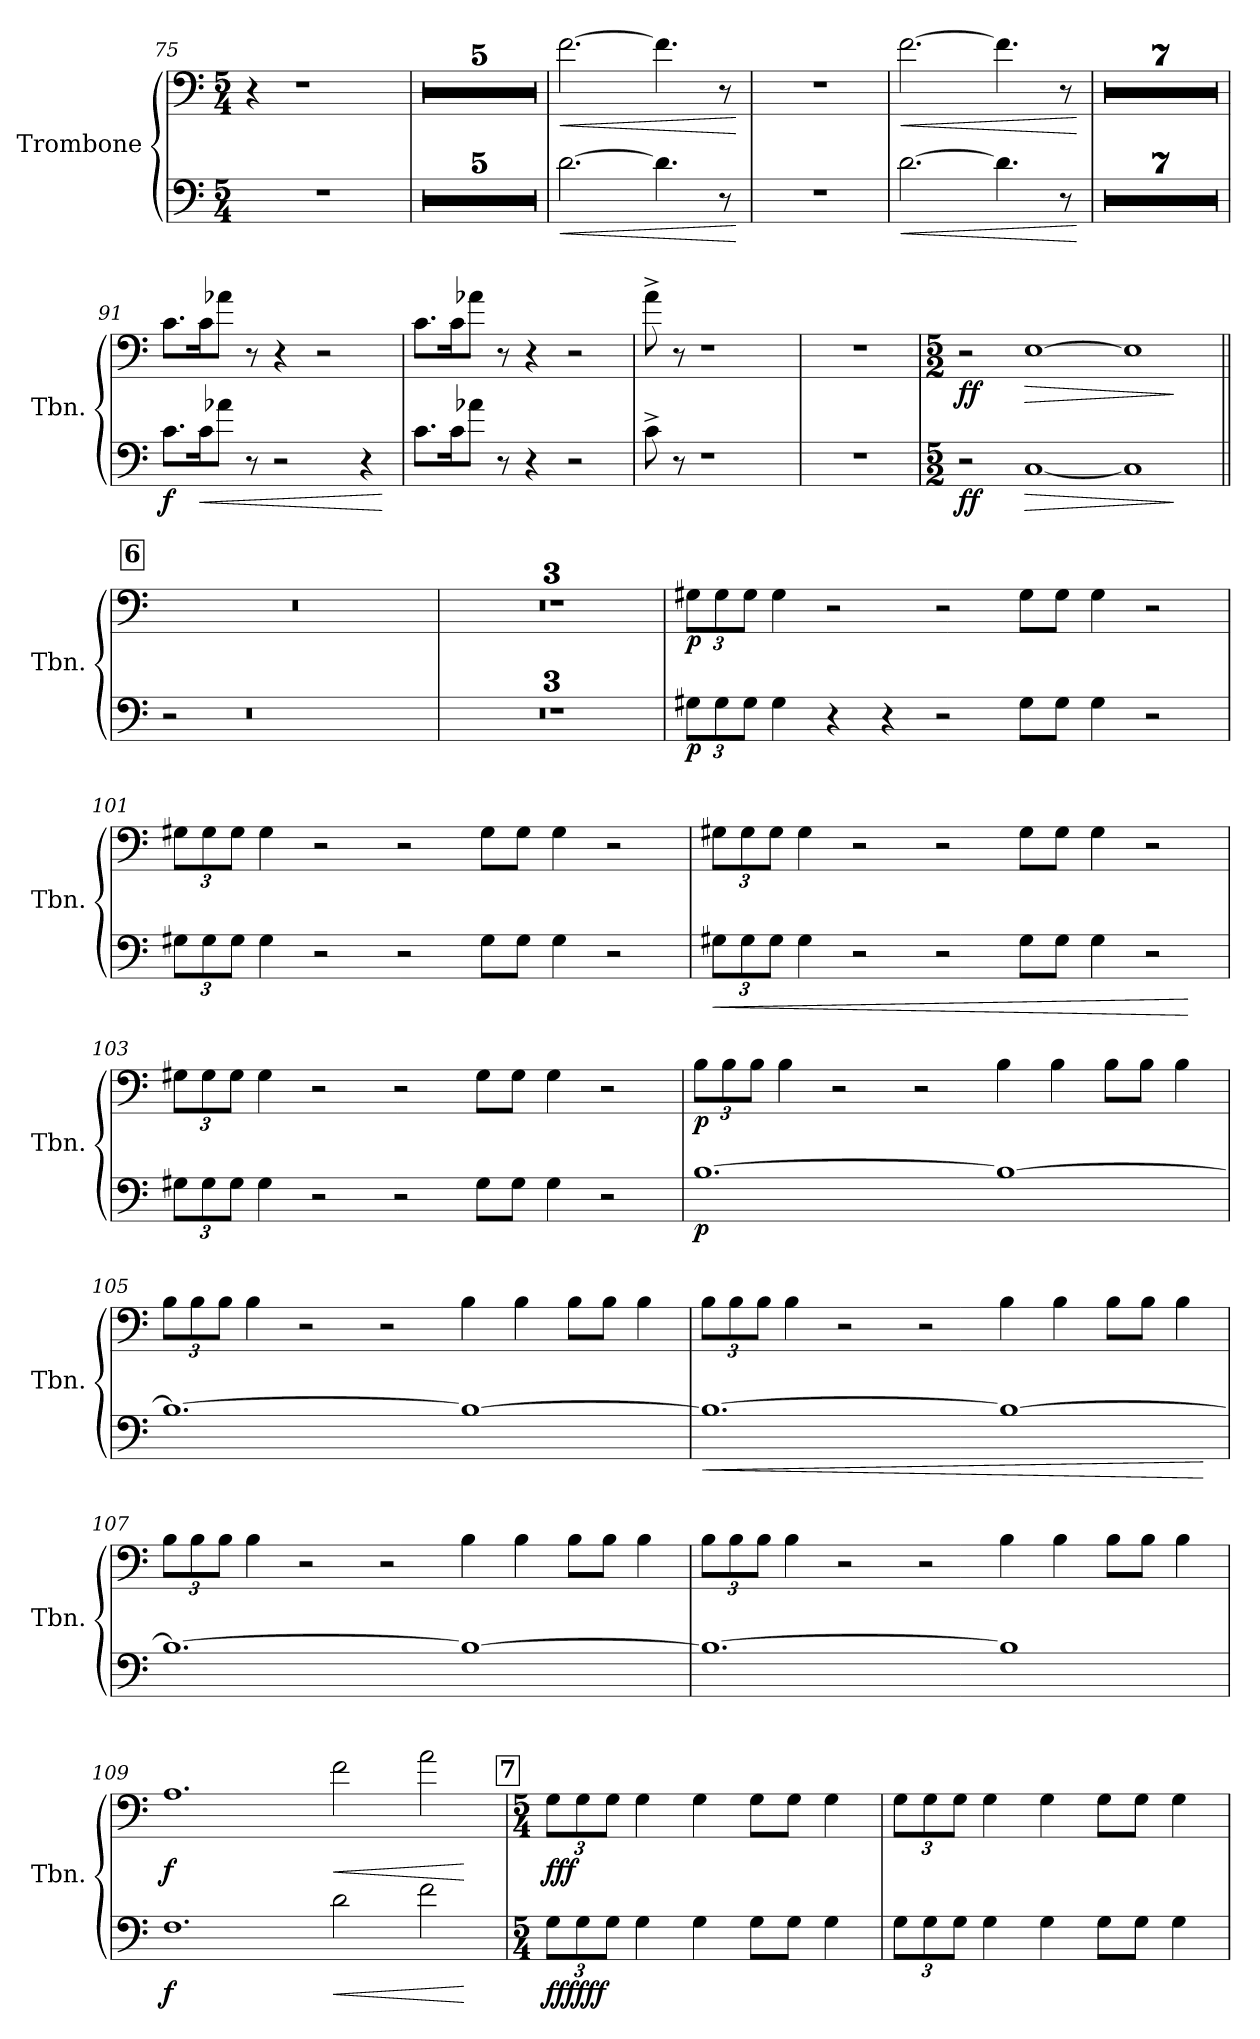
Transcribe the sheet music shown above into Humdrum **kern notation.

**kern	**dynam	**kern	**dynam
*part2	*part2	*part1	*part1
*staff2	*staff2	*staff1	*staff1
*I"Trombone	*	*I"Trombone	*
*I'Tbn.	*	*I'Tbn.	*
*clefF4	*	*clefF4	*
*k[]	*	*k[]	*
*M5/4	*	*M5/4	*
=75	=75	=75	=75
4%5r	.	4r	.
.	.	1r	.
=76	=76	=76	=76
4%5r	.	4%5r	.
=77	=77	=77	=77
4%5r	.	4%5r	.
=78	=78	=78	=78
4%5r	.	4%5r	.
=79	=79	=79	=79
4%5r	.	4%5r	.
=80	=80	=80	=80
4%5r	.	4%5r	.
=81	=81	=81	=81
!	!LO:HP:b	!	!LO:HP:b
[2.d\	<	[2.f\	<
4.d\]	.	4.f\]	.
8r	.	8r	.
.	[	.	[
=82	=82	=82	=82
4%5r	.	4%5r	.
=83	=83	=83	=83
!	!LO:HP:b	!	!LO:HP:b
[2.d\	<	[2.f\	<
4.d\]	.	4.f\]	.
8r	.	8r	.
.	[	.	[
=84	=84	=84	=84
4%5r	.	4%5r	.
=85	=85	=85	=85
4%5r	.	4%5r	.
=86	=86	=86	=86
4%5r	.	4%5r	.
=87	=87	=87	=87
4%5r	.	4%5r	.
=88	=88	=88	=88
4%5r	.	4%5r	.
=89	=89	=89	=89
4%5r	.	4%5r	.
=90	=90	=90	=90
4%5r	.	4%5r	.
!!LO:LB:g=z
=91	=91	=91	=91
!	!LO:DY:b	!	!
8.c\L	f	8.c\L	.
!	!LO:HP:b	!	!
16c\K	<	16c\K	.
8a-X\J	.	8a-X\J	.
8r	.	8r	.
2r	.	4r	.
.	.	2r	.
4r	.	.	.
.	[	.	.
=92	=92	=92	=92
8.c\L	.	8.c\L	.
16c\K	.	16c\K	.
8a-X\J	.	8a-X\J	.
8r	.	8r	.
4r	.	4r	.
2r	.	2r	.
=93	=93	=93	=93
8c^\	.	8a^\	.
8r	.	8r	.
1r	.	1r	.
=94	=94	=94	=94
4%5r	.	4%5r	.
=95	=95	=95	=95
*M5/2	*	*M5/2	*
!	!LO:DY:b	!	!LO:DY:b
2r	ff	2r	ff
!	!LO:HP:b	!	!LO:HP:b
[1C	>	[1E	>
1C]	.	1E]	.
.	]	.	]
!!LO:REH:place=s1:a:B:fs=14:t=6
=96||	=96||	=96||	=96||
2r	.	2%5r	.
0r	.	.	.
=97	=97	=97	=97
2%5r	.	2%5r	.
=98	=98	=98	=98
2%5r	.	2%5r	.
=99	=99	=99	=99
2%5r	.	2%5r	.
!!LO:LB:g=z
=100	=100	=100	=100
*Xbrackettup	*	*Xbrackettup	*
!	!LO:DY:b	!	!LO:DY:b
12G#X\L	p	12G#X\L	p
12G#\	.	12G#\	.
12G#\J	.	12G#\J	.
4G#\	.	4G#\	.
4r	.	2r	.
4r	.	.	.
2r	.	2r	.
8G#\L	.	8G#\L	.
8G#\J	.	8G#\J	.
4G#\	.	4G#\	.
2r	.	2r	.
=101	=101	=101	=101
12G#X\L	.	12G#X\L	.
12G#\	.	12G#\	.
12G#\J	.	12G#\J	.
4G#\	.	4G#\	.
2r	.	2r	.
2r	.	2r	.
8G#\L	.	8G#\L	.
8G#\J	.	8G#\J	.
4G#\	.	4G#\	.
2r	.	2r	.
=102	=102	=102	=102
!	!LO:HP:b	!	!
12G#X\L	<	12G#X\L	.
12G#\	.	12G#\	.
12G#\J	.	12G#\J	.
4G#\	.	4G#\	.
2r	.	2r	.
2r	.	2r	.
8G#\L	.	8G#\L	.
8G#\J	.	8G#\J	.
4G#\	.	4G#\	.
2r	.	2r	.
.	[	.	.
=103	=103	=103	=103
12G#X\L	.	12G#X\L	.
12G#\	.	12G#\	.
12G#\J	.	12G#\J	.
4G#\	.	4G#\	.
2r	.	2r	.
2r	.	2r	.
8G#\L	.	8G#\L	.
8G#\J	.	8G#\J	.
4G#\	.	4G#\	.
2r	.	2r	.
!!LO:PB:g=z
=104	=104	=104	=104
!	!LO:DY:b	!	!LO:DY:b
[1.B	p	12B\L	p
.	.	12B\	.
.	.	12B\J	.
.	.	4B\	.
.	.	2r	.
.	.	2r	.
1B_	.	4B\	.
.	.	4B\	.
.	.	8B\L	.
.	.	8B\J	.
.	.	4B\	.
=105	=105	=105	=105
1.B_	.	12B\L	.
.	.	12B\	.
.	.	12B\J	.
.	.	4B\	.
.	.	2r	.
.	.	2r	.
1B_	.	4B\	.
.	.	4B\	.
.	.	8B\L	.
.	.	8B\J	.
.	.	4B\	.
=106	=106	=106	=106
!	!LO:HP:b	!	!
1.B_	<	12B\L	.
.	.	12B\	.
.	.	12B\J	.
.	.	4B\	.
.	.	2r	.
.	.	2r	.
1B_	.	4B\	.
.	.	4B\	.
.	.	8B\L	.
.	.	8B\J	.
.	.	4B\	.
.	[	.	.
=107	=107	=107	=107
1.B_	.	12B\L	.
.	.	12B\	.
.	.	12B\J	.
.	.	4B\	.
.	.	2r	.
.	.	2r	.
1B_	.	4B\	.
.	.	4B\	.
.	.	8B\L	.
.	.	8B\J	.
.	.	4B\	.
!!LO:LB:g=z
=108	=108	=108	=108
1.B_	.	12B\L	.
.	.	12B\	.
.	.	12B\J	.
.	.	4B\	.
.	.	2r	.
.	.	2r	.
1B]	.	4B\	.
.	.	4B\	.
.	.	8B\L	.
.	.	8B\J	.
.	.	4B\	.
=109	=109	=109	=109
!	!LO:DY:b	!	!LO:DY:b
1.F	f	1.A	f
!	!LO:HP:b	!	!LO:HP:b
2d\	<	2f\	<
2f\	.	2a\	.
.	[	.	[
!!LO:REH:place=s1:a:B:fs=14:t=7
=110	=110	=110	=110
*M5/4	*	*M5/4	*
!	!LO:DY:b	!	!
!	!LO:DY:n=1:b	!	!LO:DY:b
12G\L	fff fff	12G\L	fff
12G\	.	12G\	.
12G\J	.	12G\J	.
4G\	.	4G\	.
4G\	.	4G\	.
8G\L	.	8G\L	.
8G\J	.	8G\J	.
4G\	.	4G\	.
=111	=111	=111	=111
12G\L	.	12G\L	.
12G\	.	12G\	.
12G\J	.	12G\J	.
4G\	.	4G\	.
4G\	.	4G\	.
8G\L	.	8G\L	.
8G\J	.	8G\J	.
4G\	.	4G\	.
=	=	=	=
*-	*-	*-	*-
